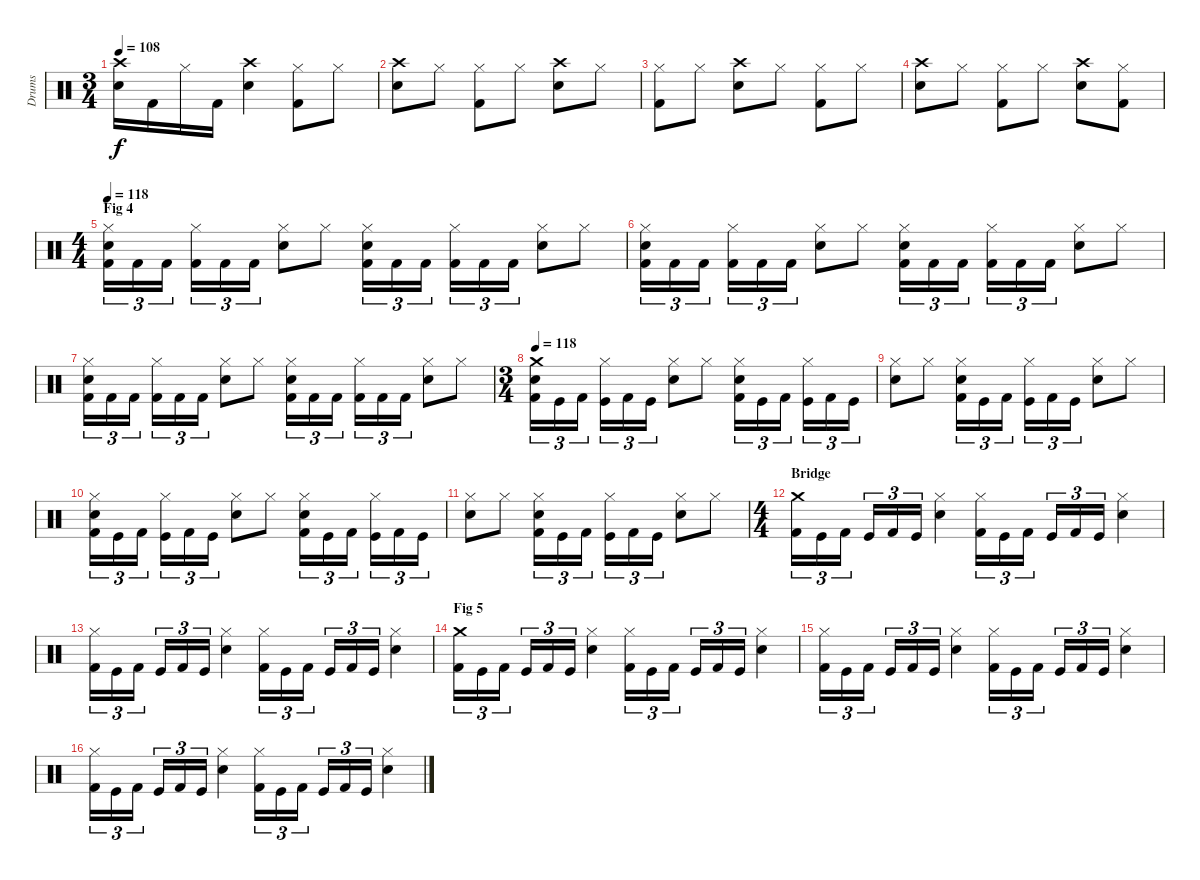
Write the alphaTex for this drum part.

\track ("Drums" "Drums") {instrument percussion}
\staff {score}
\articulation defaults
\ts (3 4)
\tempo 108
\clef neutral
\ks c
("Crash high (hit)" "Electric Snare (hit)").16{dy f} "Kick (hit) 2".16 "Hi-Hat (closed)".16 "Kick (hit) 2".16 ("Crash high (hit)" "Electric Snare (hit)").4 ("Hi-Hat (closed)" "Kick (hit) 2").8 "Hi-Hat (closed)".8 |
("Crash high (hit)" "Electric Snare (hit)").8 "Hi-Hat (closed)".8 ("Hi-Hat (closed)" "Kick (hit) 2").8 "Hi-Hat (closed)".8 ("Crash high (hit)" "Electric Snare (hit)").8 "Hi-Hat (closed)".8 |
("Hi-Hat (closed)" "Kick (hit) 2").8 "Hi-Hat (closed)".8 ("Crash high (hit)" "Electric Snare (hit)").8 "Hi-Hat (closed)".8 ("Hi-Hat (closed)" "Kick (hit) 2").8 "Hi-Hat (closed)".8 |
("Crash high (hit)" "Electric Snare (hit)").8 "Hi-Hat (closed)".8 ("Hi-Hat (closed)" "Kick (hit) 2").8 "Hi-Hat (closed)".8 ("Crash high (hit)" "Electric Snare (hit)").8 ("Hi-Hat (closed)" "Kick (hit) 2").8 |
\ts (4 4)
\section ("" "Fig 4")
\tempo 118
("Hi-Hat (closed)" "Electric Snare (hit)" "Kick (hit) 2").16{tu (3 2)} "Kick (hit) 2".16{tu (3 2)} "Kick (hit) 2".16{tu (3 2) beam splitsecondary} ("Hi-Hat (closed)" "Kick (hit) 2").16{tu (3 2)} "Kick (hit) 2".16{tu (3 2)} "Kick (hit) 2".16{tu (3 2)} ("Hi-Hat (closed)" "Electric Snare (hit)").8 "Hi-Hat (closed)".8 ("Hi-Hat (closed)" "Electric Snare (hit)" "Kick (hit) 2").16{tu (3 2)} "Kick (hit) 2".16{tu (3 2)} "Kick (hit) 2".16{tu (3 2) beam splitsecondary} ("Hi-Hat (closed)" "Kick (hit) 2").16{tu (3 2)} "Kick (hit) 2".16{tu (3 2)} "Kick (hit) 2".16{tu (3 2)} ("Hi-Hat (closed)" "Electric Snare (hit)").8 "Hi-Hat (closed)".8 |
("Hi-Hat (closed)" "Electric Snare (hit)" "Kick (hit) 2").16{tu (3 2)} "Kick (hit) 2".16{tu (3 2)} "Kick (hit) 2".16{tu (3 2) beam splitsecondary} ("Hi-Hat (closed)" "Kick (hit) 2").16{tu (3 2)} "Kick (hit) 2".16{tu (3 2)} "Kick (hit) 2".16{tu (3 2)} ("Hi-Hat (closed)" "Electric Snare (hit)").8 "Hi-Hat (closed)".8 ("Hi-Hat (closed)" "Electric Snare (hit)" "Kick (hit) 2").16{tu (3 2)} "Kick (hit) 2".16{tu (3 2)} "Kick (hit) 2".16{tu (3 2) beam splitsecondary} ("Hi-Hat (closed)" "Kick (hit) 2").16{tu (3 2)} "Kick (hit) 2".16{tu (3 2)} "Kick (hit) 2".16{tu (3 2)} ("Hi-Hat (closed)" "Electric Snare (hit)").8 "Hi-Hat (closed)".8 |
("Hi-Hat (closed)" "Electric Snare (hit)" "Kick (hit) 2").16{tu (3 2)} "Kick (hit) 2".16{tu (3 2)} "Kick (hit) 2".16{tu (3 2) beam splitsecondary} ("Hi-Hat (closed)" "Kick (hit) 2").16{tu (3 2)} "Kick (hit) 2".16{tu (3 2)} "Kick (hit) 2".16{tu (3 2)} ("Hi-Hat (closed)" "Electric Snare (hit)").8 "Hi-Hat (closed)".8 ("Hi-Hat (closed)" "Electric Snare (hit)" "Kick (hit) 2").16{tu (3 2)} "Kick (hit) 2".16{tu (3 2)} "Kick (hit) 2".16{tu (3 2) beam splitsecondary} ("Hi-Hat (closed)" "Kick (hit) 2").16{tu (3 2)} "Kick (hit) 2".16{tu (3 2)} "Kick (hit) 2".16{tu (3 2)} ("Hi-Hat (closed)" "Electric Snare (hit)").8 "Hi-Hat (closed)".8 |
\ts (3 4)
\tempo 118
("Crash medium (hit)" "Electric Snare (hit)" "Kick (hit) 2").16{tu (3 2)} "Kick (hit)".16{tu (3 2)} "Kick (hit) 2".16{tu (3 2) beam splitsecondary} ("Hi-Hat (closed)" "Kick (hit)").16{tu (3 2)} "Kick (hit) 2".16{tu (3 2)} "Kick (hit)".16{tu (3 2)} ("Hi-Hat (closed)" "Electric Snare (hit)").8 "Hi-Hat (closed)".8 ("Hi-Hat (closed)" "Electric Snare (hit)" "Kick (hit) 2").16{tu (3 2)} "Kick (hit)".16{tu (3 2)} "Kick (hit) 2".16{tu (3 2) beam splitsecondary} ("Hi-Hat (closed)" "Kick (hit)").16{tu (3 2)} "Kick (hit) 2".16{tu (3 2)} "Kick (hit)".16{tu (3 2)} |
("Hi-Hat (closed)" "Electric Snare (hit)").8 "Hi-Hat (closed)".8 ("Hi-Hat (closed)" "Electric Snare (hit)" "Kick (hit) 2").16{tu (3 2)} "Kick (hit)".16{tu (3 2)} "Kick (hit) 2".16{tu (3 2) beam splitsecondary} ("Hi-Hat (closed)" "Kick (hit)").16{tu (3 2)} "Kick (hit) 2".16{tu (3 2)} "Kick (hit)".16{tu (3 2)} ("Hi-Hat (closed)" "Electric Snare (hit)").8 "Hi-Hat (closed)".8 |
("Hi-Hat (closed)" "Electric Snare (hit)" "Kick (hit) 2").16{tu (3 2)} "Kick (hit)".16{tu (3 2)} "Kick (hit) 2".16{tu (3 2) beam splitsecondary} ("Hi-Hat (closed)" "Kick (hit)").16{tu (3 2)} "Kick (hit) 2".16{tu (3 2)} "Kick (hit)".16{tu (3 2)} ("Hi-Hat (closed)" "Electric Snare (hit)").8 "Hi-Hat (closed)".8 ("Hi-Hat (closed)" "Electric Snare (hit)" "Kick (hit) 2").16{tu (3 2)} "Kick (hit)".16{tu (3 2)} "Kick (hit) 2".16{tu (3 2) beam splitsecondary} ("Hi-Hat (closed)" "Kick (hit)").16{tu (3 2)} "Kick (hit) 2".16{tu (3 2)} "Kick (hit)".16{tu (3 2)} |
("Hi-Hat (closed)" "Electric Snare (hit)").8 "Hi-Hat (closed)".8 ("Hi-Hat (closed)" "Electric Snare (hit)" "Kick (hit) 2").16{tu (3 2)} "Kick (hit)".16{tu (3 2)} "Kick (hit) 2".16{tu (3 2) beam splitsecondary} ("Hi-Hat (closed)" "Kick (hit)").16{tu (3 2)} "Kick (hit) 2".16{tu (3 2)} "Kick (hit)".16{tu (3 2)} ("Hi-Hat (closed)" "Electric Snare (hit)").8 "Hi-Hat (closed)".8 |
\ts (4 4)
\section ("" "Bridge")
("Crash medium (hit)" "Kick (hit) 2").16{tu (3 2)} "Kick (hit)".16{tu (3 2)} "Kick (hit) 2".16{tu (3 2) beam splitsecondary} "Kick (hit)".16{tu (3 2)} "Kick (hit) 2".16{tu (3 2)} "Kick (hit)".16{tu (3 2)} ("Hi-Hat (closed)" "Electric Snare (hit)").4 ("Hi-Hat (closed)" "Kick (hit) 2").16{tu (3 2)} "Kick (hit)".16{tu (3 2)} "Kick (hit) 2".16{tu (3 2) beam splitsecondary} "Kick (hit)".16{tu (3 2)} "Kick (hit) 2".16{tu (3 2)} "Kick (hit)".16{tu (3 2)} ("Hi-Hat (closed)" "Electric Snare (hit)").4 |
("Hi-Hat (closed)" "Kick (hit) 2").16{tu (3 2)} "Kick (hit)".16{tu (3 2)} "Kick (hit) 2".16{tu (3 2) beam splitsecondary} "Kick (hit)".16{tu (3 2)} "Kick (hit) 2".16{tu (3 2)} "Kick (hit)".16{tu (3 2)} ("Hi-Hat (closed)" "Electric Snare (hit)").4 ("Hi-Hat (closed)" "Kick (hit) 2").16{tu (3 2)} "Kick (hit)".16{tu (3 2)} "Kick (hit) 2".16{tu (3 2) beam splitsecondary} "Kick (hit)".16{tu (3 2)} "Kick (hit) 2".16{tu (3 2)} "Kick (hit)".16{tu (3 2)} ("Hi-Hat (closed)" "Electric Snare (hit)").4 |
\section ("" "Fig 5")
("Crash medium (hit)" "Kick (hit) 2").16{tu (3 2)} "Kick (hit)".16{tu (3 2)} "Kick (hit) 2".16{tu (3 2) beam splitsecondary} "Kick (hit)".16{tu (3 2)} "Kick (hit) 2".16{tu (3 2)} "Kick (hit)".16{tu (3 2)} ("Hi-Hat (closed)" "Electric Snare (hit)").4 ("Hi-Hat (closed)" "Kick (hit) 2").16{tu (3 2)} "Kick (hit)".16{tu (3 2)} "Kick (hit) 2".16{tu (3 2) beam splitsecondary} "Kick (hit)".16{tu (3 2)} "Kick (hit) 2".16{tu (3 2)} "Kick (hit)".16{tu (3 2)} ("Hi-Hat (closed)" "Electric Snare (hit)").4 |
("Hi-Hat (closed)" "Kick (hit) 2").16{tu (3 2)} "Kick (hit)".16{tu (3 2)} "Kick (hit) 2".16{tu (3 2) beam splitsecondary} "Kick (hit)".16{tu (3 2)} "Kick (hit) 2".16{tu (3 2)} "Kick (hit)".16{tu (3 2)} ("Hi-Hat (closed)" "Electric Snare (hit)").4 ("Hi-Hat (closed)" "Kick (hit) 2").16{tu (3 2)} "Kick (hit)".16{tu (3 2)} "Kick (hit) 2".16{tu (3 2) beam splitsecondary} "Kick (hit)".16{tu (3 2)} "Kick (hit) 2".16{tu (3 2)} "Kick (hit)".16{tu (3 2)} ("Hi-Hat (closed)" "Electric Snare (hit)").4 |
("Hi-Hat (closed)" "Kick (hit) 2").16{tu (3 2)} "Kick (hit)".16{tu (3 2)} "Kick (hit) 2".16{tu (3 2) beam splitsecondary} "Kick (hit)".16{tu (3 2)} "Kick (hit) 2".16{tu (3 2)} "Kick (hit)".16{tu (3 2)} ("Hi-Hat (closed)" "Electric Snare (hit)").4 ("Hi-Hat (closed)" "Kick (hit) 2").16{tu (3 2)} "Kick (hit)".16{tu (3 2)} "Kick (hit) 2".16{tu (3 2) beam splitsecondary} "Kick (hit)".16{tu (3 2)} "Kick (hit) 2".16{tu (3 2)} "Kick (hit)".16{tu (3 2)} ("Hi-Hat (closed)" "Electric Snare (hit)").4
